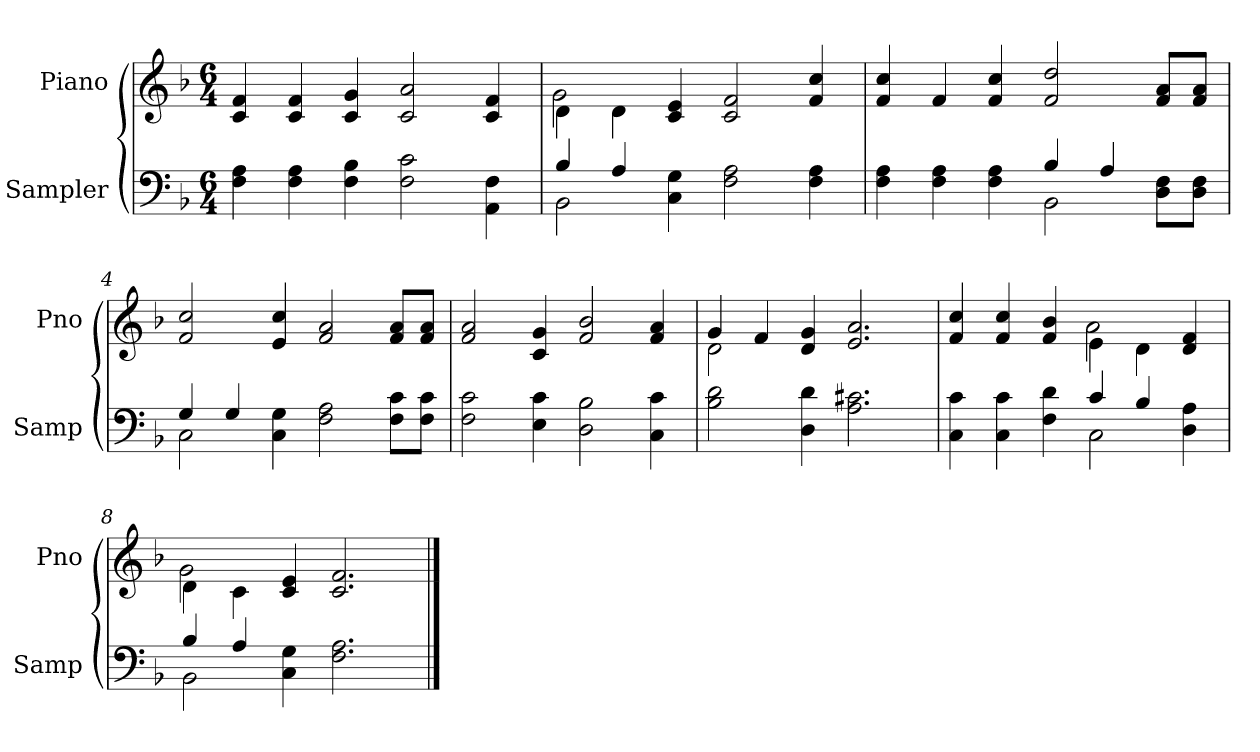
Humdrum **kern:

**kern	**kern
*part2	*part1
*staff2	*staff1
*I"Sampler	*I"Piano
*I'Samp	*I'Pno
*clefF4	*clefG2
*k[b-]	*k[b-]
*F:	*F:
*M6/4	*M6/4
=1	=1
4F\ 4A\	4c/ 4f/
4F\ 4A\	4c/ 4f/
4F\ 4B-\	4c/ 4g/
2F\ 2c\	2c/ 2a/
4AA\ 4F\	4c/ 4f/
=2	=2
*^	*^
4B-/	2BB-	4d\	2g
4A/	.	4d\	.
4C\ 4G\	1ryy	4c/ 4e/	1ryy
2F\ 2A\	.	2c/ 2f/	.
4F 4A	.	4f 4cc	.
*	*	*v	*v
=3	=3	=3
4F 4A	2.ryy	4f 4cc
4F\ 4A\	.	4f
4F\ 4A\	.	4f/ 4cc/
4B-/	2BB-	2f/ 2dd/
4A/	.	.
8D\ 8F\L	4ryy	8f/ 8a/L
8D\ 8F\J	.	8f/ 8a/J
=4	=4	=4
4G/	2C	2f/ 2cc/
4G/	.	.
4C\ 4G\	1ryy	4e/ 4cc/
2F\ 2A\	.	2f/ 2a/
8F\ 8c\L	.	8f/ 8a/L
8F\ 8c\J	.	8f/ 8a/J
*v	*v	*
=5	=5
2F 2c	2f 2a
4E\ 4c\	4c/ 4g/
2D\ 2B-\	2f/ 2b-/
4C\ 4c\	4f/ 4a/
=6	=6
*	*^
2B-\ 2d\	4g/	2d
.	4f/	.
4D\ 4d\	4d/ 4g/	1ryy
2.A\ 2.c#X\	2.e/ 2.a/	.
=7	=7	=7
*^	*	*
4C\ 4c\	2.ryy	4f/ 4cc/	2.ryy
4C\ 4c\	.	4f/ 4cc/	.
4F\ 4d\	.	4f/ 4b-/	.
4c/	2C	4e\	2a
4B-/	.	4d\	.
4D\ 4A\	4ryy	4d/ 4f/	4ryy
=8	=8	=8	=8
4B-/	2BB-	4d\	2g
4A/	.	4c\	.
4C\ 4G\	1ryy	4c/ 4e/	1ryy
2.F\ 2.A\	.	2.c/ 2.f/	.
*v	*v	*	*
*	*v	*v
==	==
*-	*-
